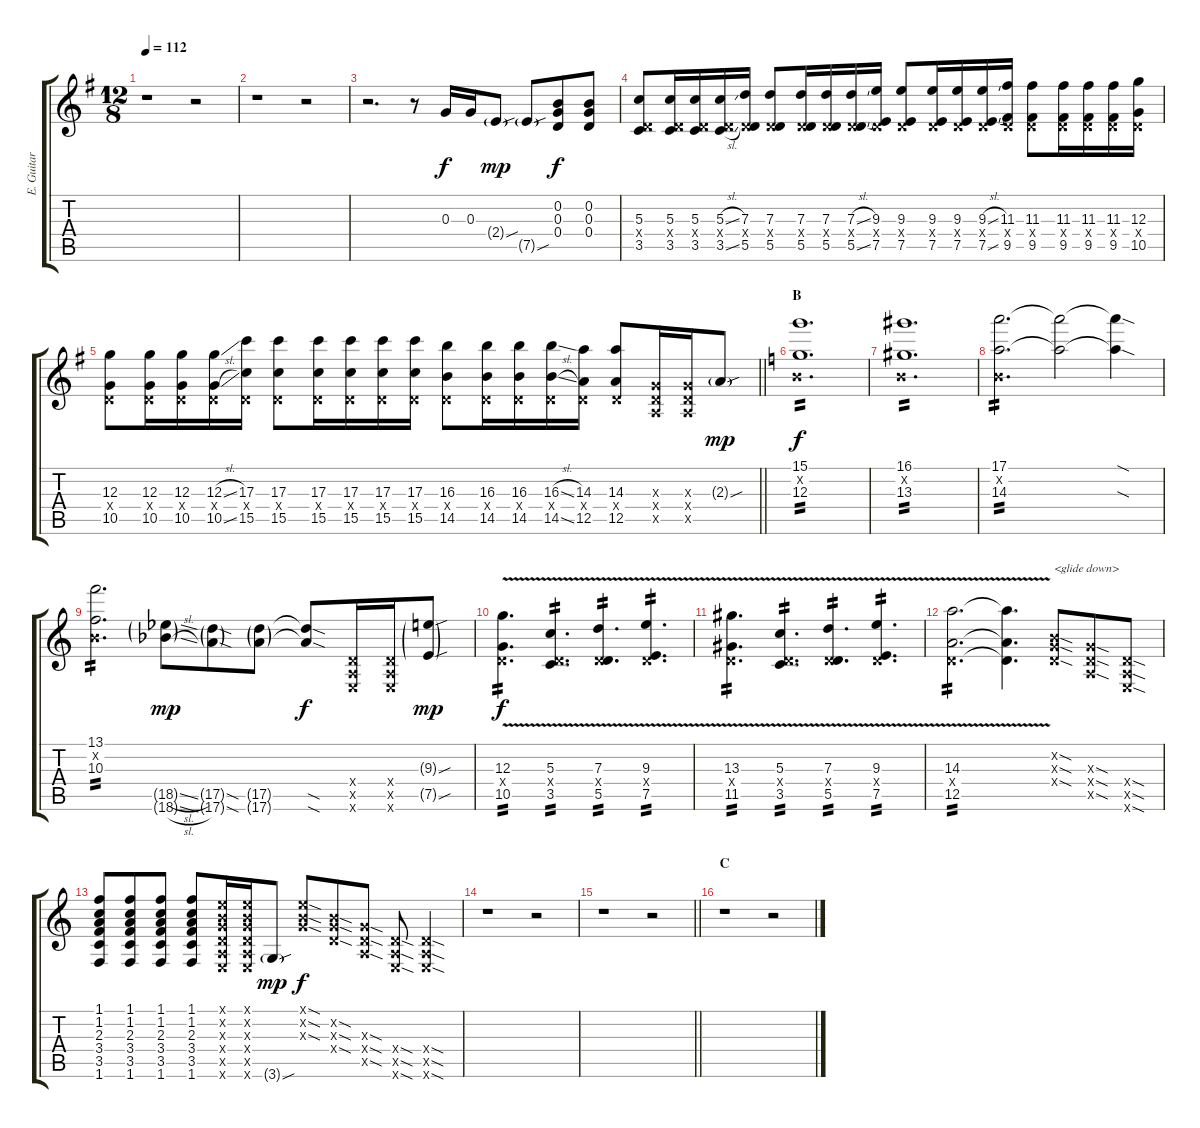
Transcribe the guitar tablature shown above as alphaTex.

\track ("E. Guitar III" "E. Guitar ") {instrument overdrivenguitar}
\staff {score tabs}
\tuning (E4 B3 G3 D3 A2 E2) {hide}
\ts (12 8)
\tempo 112
\clef g2
\ks g
r.1{dy f} r.2 |
r.1 r.2 |
r.2{d} r.8 0.3.16 0.3.16 2.4{sou g}.8{dy mp} 7.5{sou g}.8 (0.2 0.3 0.4).8{dy f} (0.2 0.3 0.4).8 |
(5.3 0.4{x} 3.5).8 (5.3 0.4{x} 3.5).16 (5.3 0.4{x} 3.5).16 (5.3{sl} 0.4{x} 3.5{sl}).16 (7.3 0.4{x} 5.5).16 (7.3 0.4{x} 5.5).8 (7.3 0.4{x} 5.5).16 (7.3 0.4{x} 5.5).16 (7.3{sl} 0.4{x} 5.5{sl}).16 (9.3 0.4{x} 7.5).16 (9.3 0.4{x} 7.5).8 (9.3 0.4{x} 7.5).16 (9.3 0.4{x} 7.5).16 (9.3{sl} 0.4{x} 7.5{sl}).16 (11.3 0.4{x} 9.5).16 (11.3 0.4{x} 9.5).8 (11.3 0.4{x} 9.5).16 (11.3 0.4{x} 9.5).16 (11.3 0.4{x} 9.5).16 (12.3 0.4{x} 10.5).16 |
\barLineRight lightlight
(12.3 0.4{x} 10.5).8 (12.3 0.4{x} 10.5).16 (12.3 0.4{x} 10.5).16 (12.3{sl} 0.4{x} 10.5{sl}).16 (17.3 0.4{x} 15.5).16 (17.3 0.4{x} 15.5).8 (17.3 0.4{x} 15.5).16 (17.3 0.4{x} 15.5).16 (17.3 0.4{x} 15.5).16 (17.3 0.4{x} 15.5).16 (16.3 0.4{x} 14.5).8 (16.3 0.4{x} 14.5).16 (16.3 0.4{x} 14.5).16 (16.3{sl} 0.4{x} 14.5{sl}).16 (14.3 0.4{x} 12.5).16 (14.3 0.4{x} 12.5).8 (0.3{x} 0.4{x} 0.5{x}).16 (0.3{x} 0.4{x} 0.5{x}).16 2.3{sou g}.8{dy mp} |
\section ("" "B")
\ks c
(15.1 0.2{x} 12.3).1{d tp 2 dy f} |
(16.1 0.2{x} 13.3).1{d tp 2} |
(17.1 0.2{x} 14.3).2{d tp 2} (17.1{t} 14.3{t}).2 (17.1{sod t} 14.3{sod t}).4 |
(13.1 0.2{x} 10.3).2{d tp 2} (18.5{sl g acc b} 18.6{sl g acc b}).8{dy mp} (17.5{sod g} 17.6{sod g}).8 (17.5{g} 17.6{g}).8 (17.5{sod t} 17.6{sod t}).8{dy f} (0.4{x} 0.5{x} 0.6{x}).16 (0.4{x} 0.5{x} 0.6{x}).16 (9.3{sou g} 7.5{sou g}).8{dy mp} |
(12.3{v} 0.4{x} 10.5{v}).4{d tp 2 dy f} (5.3{v} 0.4{x} 3.5{v}).4{d tp 2} (7.3{v} 0.4{x} 5.5{v}).4{d tp 2} (9.3{v} 0.4{x} 7.5{v}).4{d tp 2} |
(13.3{v} 0.4{x} 11.5{v}).4{d tp 2} (5.3{v} 0.4{x} 3.5{v}).4{d tp 2} (7.3{v} 0.4{x} 5.5{v}).4{d tp 2} (9.3{v} 0.4{x} 7.5{v}).4{d tp 2} |
(14.3{v} 0.4{x} 12.5{v}).2{d tp 2} (14.3{t} 0.4{t} 12.5{t}).4{d} (0.2{sod x} 0.3{sod x} 0.4{sod x}).8{txt "<glide down>"} (0.3{sod x} 0.4{sod x} 0.5{sod x}).8 (0.4{sod x} 0.5{sod x} 0.6{sod x}).8 |
(1.1 1.2 2.3 3.4 3.5 1.6).8 (1.1 1.2 2.3 3.4 3.5 1.6).8 (1.1 1.2 2.3 3.4 3.5 1.6).8 (1.1 1.2 2.3 3.4 3.5 1.6).8 (0.1{x} 0.2{x} 0.3{x} 0.4{x} 0.5{x} 0.6{x}).16 (0.1{x} 0.2{x} 0.3{x} 0.4{x} 0.5{x} 0.6{x}).16 3.6{sou g}.8{dy mp} (0.1{sod x} 0.2{sod x} 0.3{sod x}).8{dy f} (0.2{sod x} 0.3{sod x} 0.4{sod x}).8 (0.3{sod x} 0.4{sod x} 0.5{sod x}).8 (0.4{sod x} 0.5{sod x} 0.6{sod x}).8 (0.4{sod x} 0.5{sod x} 0.6{sod x}).4 |
r.1 r.2 |
\barLineRight lightlight
r.1 r.2 |
\section ("" "C")
r.1 r.2
